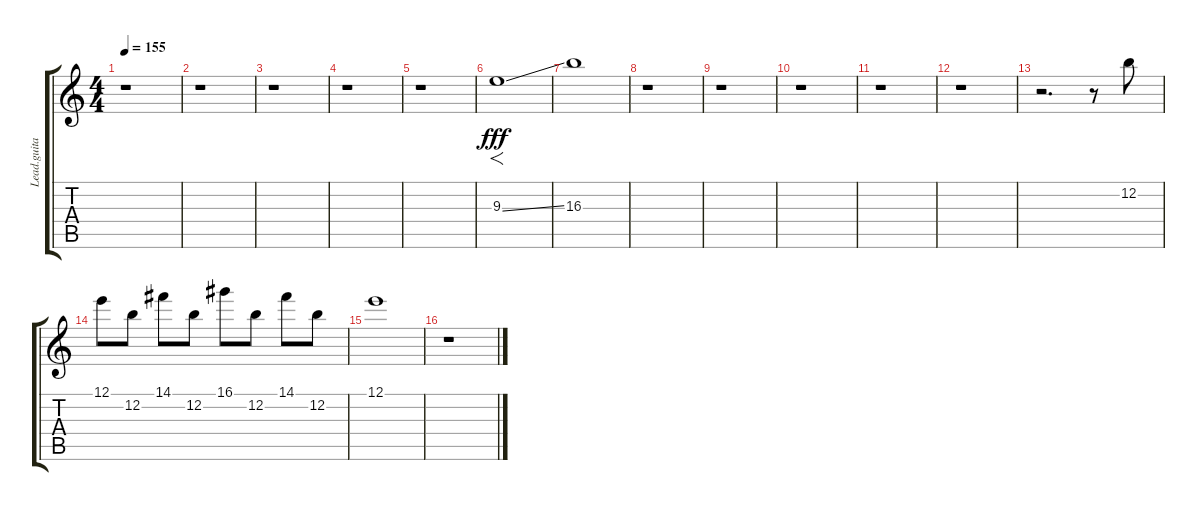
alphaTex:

\track ("Lead.guitar" "Lead.guita") {instrument distortionguitar}
\staff {score tabs}
\tuning (E4 B3 G3 D3 A2 E2) {hide}
\ts (4 4)
\tempo 155
\clef g2
\ks c
r.1{dy f} |
r.1 |
r.1 |
r.1 |
r.1 |
9.3{ss}.1{f dy fff} |
16.3.1 |
r.1 |
r.1 |
r.1 |
r.1 |
r.1 |
r.2{d} r.8 12.2.8 |
12.1.8 12.2.8 14.1.8 12.2.8 16.1.8 12.2.8 14.1.8 12.2.8 |
12.1.1 |
r.1
